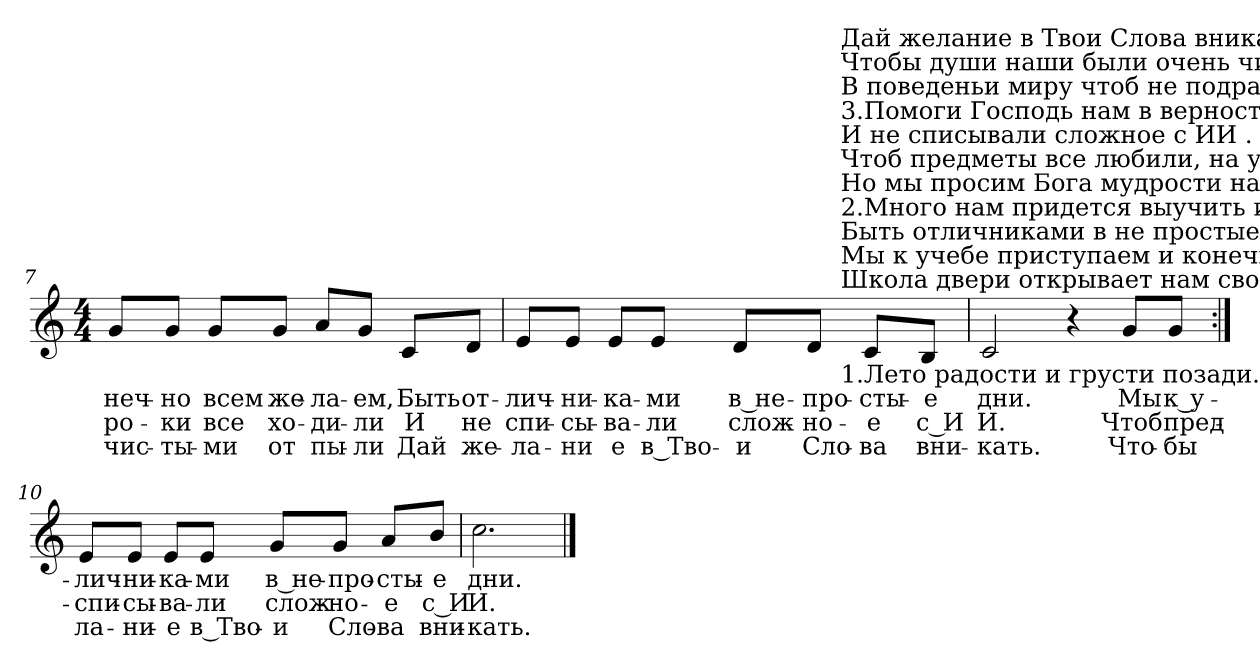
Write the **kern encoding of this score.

**kern	**text	**text	**text
*part1	*part1	*part1	*part1
*staff1	*staff1	*staff1	*staff1
*clefG2	*	*	*
*k[]	*	*	*
*C:	*	*	*
*M4/4	*	*	*
=7	=7	=7	=7
!	!LO:LY:b:color=#000000	!LO:LY:b:color=#000000	!LO:LY:b:color=#000000
8gi/L	-неч-	-ро-	чис-
!	!LO:LY:b:color=#000000	!LO:LY:b:color=#000000	!LO:LY:b:color=#000000
8gi/J	-но	-ки	-ты-
!	!LO:LY:b:color=#000000	!LO:LY:b:color=#000000	!LO:LY:b:color=#000000
8gi/L	всем	все	-ми
!	!LO:LY:b:color=#000000	!LO:LY:b:color=#000000	!LO:LY:b:color=#000000
8gi/J	же-	хо-	от
!	!LO:LY:b:color=#000000	!LO:LY:b:color=#000000	!LO:LY:b:color=#000000
8ai/L	-ла-	-ди-	пы-
!	!LO:LY:b:color=#000000	!LO:LY:b:color=#000000	!LO:LY:b:color=#000000
8gi/J	-ем,	-ли	-ли
!	!LO:LY:b:color=#000000	!LO:LY:b:color=#000000	!LO:LY:b:color=#000000
8ci/L	Быть	И	Дай
!	!LO:LY:b:color=#000000	!LO:LY:b:color=#000000	!LO:LY:b:color=#000000
8di/J	от-	не	же-
!!LO:LB:g=z
=8	=8	=8	=8
!	!LO:LY:b:color=#000000	!LO:LY:b:color=#000000	!LO:LY:b:color=#000000
*^	*	*	*
8ei/L	2ryy	-лич-	спи-	-ла-
!	!	!LO:LY:b:color=#000000	!LO:LY:b:color=#000000	!LO:LY:b:color=#000000
8ei/J	.	-ни-	-сы-	-ни
!	!	!LO:LY:b:color=#000000	!LO:LY:b:color=#000000	!LO:LY:b:color=#000000
8ei/L	.	-ка-	-ва-	е
!	!	!LO:LY:b:color=#000000	!LO:LY:b:color=#000000	!LO:LY:b:color=#000000
8ei/J	.	-ми	-ли	в Тво-
!	!	!LO:LY:b:color=#000000	!LO:LY:b:color=#000000	!LO:LY:b:color=#000000
8di/L	8ryy	в не-	слож-	-и
!	!	!LO:LY:b:color=#000000	!LO:LY:b:color=#000000	!LO:LY:b:color=#000000
8di/J	16ryy	-про-	-но-	Сло-
.	128ryy	.	.	.
!	!LO:TX:b:t=1.Лето радости и грусти позади.	!	!	!
!	!LO:TX:t=Школа двери открывает нам свои.	!	!	!
!	!LO:TX:t=Мы к учебе приступаем и конечно всем желаем,	!	!	!
!	!LO:TX:t=Быть отличниками в не простые дни.	!	!	!
!	!LO:TX:t=2.Много нам придется выучить и знать,	!	!	!
!	!LO:TX:t=Но мы просим Бога мудрости нам дать.	!	!	!
!	!LO:TX:t=Чтоб предметы все любили, на уроки все ходили	!	!	!
!	!LO:TX:t=И не списывали сложное с ИИ .	!	!	!
!	!LO:TX:t=3.Помоги Господь нам в верности стоять	!	!	!
!	!LO:TX:t=В поведеньи миру чтоб не подражать.	!	!	!
!	!LO:TX:t=Чтобы души наши были очень чистыми от пыли,	!	!	!
!	!LO:TX:t=Дай желание в Твои Слова вникать.	!	!	!
.	4ryy	.	.	.
!	!	!LO:LY:b:color=#000000	!LO:LY:b:color=#000000	!LO:LY:b:color=#000000
8ci/L	.	-сты-	-е	-ва
!	!	!LO:LY:b:color=#000000	!LO:LY:b:color=#000000	!LO:LY:b:color=#000000
8Bi/J	.	-е	с И	вни-
.	32..ryy	.	.	.
*v	*v	*	*	*
=9	=9	=9	=9
*^	*	*	*
!	!	!LO:LY:b:color=#000000	!LO:LY:b:color=#000000	!LO:LY:b:color=#000000
*v	*v	*	*	*
2ci/	дни.	И.	-кать.
4r	.	.	.
!	!LO:LY:b:color=#000000	!LO:LY:b:color=#000000	!LO:LY:b:color=#000000
8gi/L	Мы	Чтоб	Что-
!	!LO:LY:b:color=#000000	!LO:LY:b:color=#000000	!LO:LY:b:color=#000000
8gi/J	к у-	пред-	-бы
=10:|!	=10:|!	=10:|!	=10:|!
!	!LO:LY:b:color=#000000	!LO:LY:b:color=#000000	!LO:LY:b:color=#000000
8ei/L	лич-	спи-	-ла-
!	!LO:LY:b:color=#000000	!LO:LY:b:color=#000000	!LO:LY:b:color=#000000
8ei/J	-ни-	-сы-	-ни-
!	!LO:LY:b:color=#000000	!LO:LY:b:color=#000000	!LO:LY:b:color=#000000
8ei/L	-ка-	-ва-	-е
!	!LO:LY:b:color=#000000	!LO:LY:b:color=#000000	!LO:LY:b:color=#000000
8ei/J	-ми	-ли	в Тво-
!	!LO:LY:b:color=#000000	!LO:LY:b:color=#000000	!LO:LY:b:color=#000000
8gi/L	в не-	слож-	-и
!	!LO:LY:b:color=#000000	!LO:LY:b:color=#000000	!LO:LY:b:color=#000000
8gi/J	-про-	-но-	Сло-
!	!LO:LY:b:color=#000000	!LO:LY:b:color=#000000	!LO:LY:b:color=#000000
8ai/L	-сты-	-е	-ва
!	!LO:LY:b:color=#000000	!LO:LY:b:color=#000000	!LO:LY:b:color=#000000
8bi/J	-е	с И	вни-
=11	=11	=11	=11
!	!LO:LY:b:color=#000000	!LO:LY:b:color=#000000	!LO:LY:b:color=#000000
2.cci\	дни.	И.	-кать.
==	==	==	==
*-	*-	*-	*-
